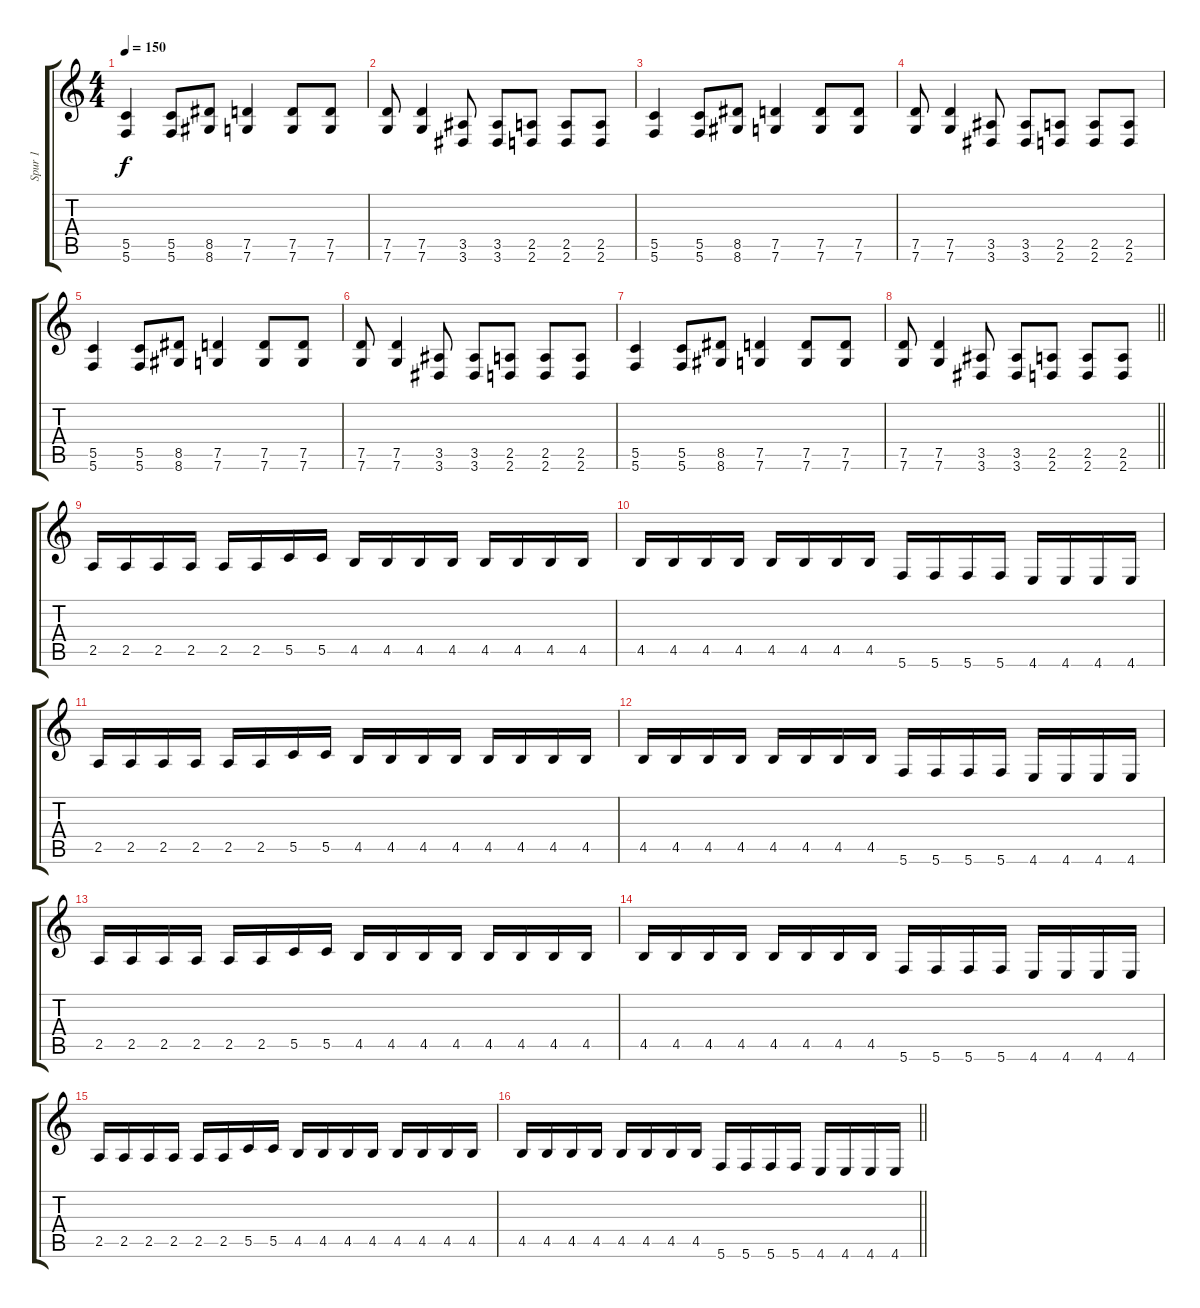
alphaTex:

\track ("Spur 1" "Spur 1") {instrument distortionguitar}
\staff {score tabs}
\tuning (D4 A3 F3 C3 G2 C2) {hide}
\ts (4 4)
\tempo 150
\clef g2
\ks c
(5.5 5.6).4{dy f} (5.5 5.6).8 (8.5 8.6).8 (7.5 7.6).4 (7.5 7.6).8 (7.5 7.6).8 |
(7.5 7.6).8 (7.5 7.6).4 (3.5 3.6).8 (3.5 3.6).8 (2.5 2.6).8 (2.5 2.6).8 (2.5 2.6).8 |
(5.5 5.6).4 (5.5 5.6).8 (8.5 8.6).8 (7.5 7.6).4 (7.5 7.6).8 (7.5 7.6).8 |
(7.5 7.6).8 (7.5 7.6).4 (3.5 3.6).8 (3.5 3.6).8 (2.5 2.6).8 (2.5 2.6).8 (2.5 2.6).8 |
(5.5 5.6).4 (5.5 5.6).8 (8.5 8.6).8 (7.5 7.6).4 (7.5 7.6).8 (7.5 7.6).8 |
(7.5 7.6).8 (7.5 7.6).4 (3.5 3.6).8 (3.5 3.6).8 (2.5 2.6).8 (2.5 2.6).8 (2.5 2.6).8 |
(5.5 5.6).4 (5.5 5.6).8 (8.5 8.6).8 (7.5 7.6).4 (7.5 7.6).8 (7.5 7.6).8 |
\barLineRight lightlight
(7.5 7.6).8 (7.5 7.6).4 (3.5 3.6).8 (3.5 3.6).8 (2.5 2.6).8 (2.5 2.6).8 (2.5 2.6).8 |
2.5.16 2.5.16 2.5.16 2.5.16 2.5.16 2.5.16 5.5.16 5.5.16 4.5.16 4.5.16 4.5.16 4.5.16 4.5.16 4.5.16 4.5.16 4.5.16 |
4.5.16 4.5.16 4.5.16 4.5.16 4.5.16 4.5.16 4.5.16 4.5.16 5.6.16 5.6.16 5.6.16 5.6.16 4.6.16 4.6.16 4.6.16 4.6.16 |
2.5.16 2.5.16 2.5.16 2.5.16 2.5.16 2.5.16 5.5.16 5.5.16 4.5.16 4.5.16 4.5.16 4.5.16 4.5.16 4.5.16 4.5.16 4.5.16 |
4.5.16 4.5.16 4.5.16 4.5.16 4.5.16 4.5.16 4.5.16 4.5.16 5.6.16 5.6.16 5.6.16 5.6.16 4.6.16 4.6.16 4.6.16 4.6.16 |
2.5.16 2.5.16 2.5.16 2.5.16 2.5.16 2.5.16 5.5.16 5.5.16 4.5.16 4.5.16 4.5.16 4.5.16 4.5.16 4.5.16 4.5.16 4.5.16 |
4.5.16 4.5.16 4.5.16 4.5.16 4.5.16 4.5.16 4.5.16 4.5.16 5.6.16 5.6.16 5.6.16 5.6.16 4.6.16 4.6.16 4.6.16 4.6.16 |
2.5.16 2.5.16 2.5.16 2.5.16 2.5.16 2.5.16 5.5.16 5.5.16 4.5.16 4.5.16 4.5.16 4.5.16 4.5.16 4.5.16 4.5.16 4.5.16 |
\barLineRight lightlight
4.5.16 4.5.16 4.5.16 4.5.16 4.5.16 4.5.16 4.5.16 4.5.16 5.6.16 5.6.16 5.6.16 5.6.16 4.6.16 4.6.16 4.6.16 4.6.16
